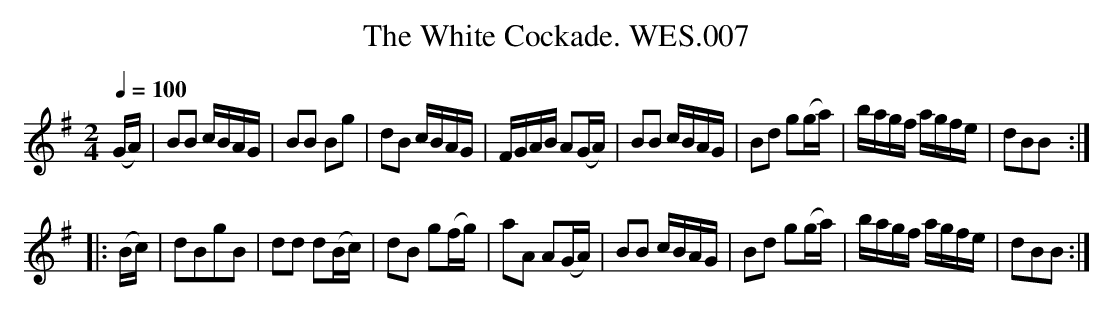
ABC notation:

X:1
T:White Cockade. WES.007, The
M:2/4
L:1/8
Q:1/4=100
K:G
(G/A/)|BB c/B/A/G/|BB Bg|dB c/B/A/G/|F/G/A/B/ A(G/A/)|BB c/B/A/G/|Bd g(g/a/)|b/a/g/f/ a/g/f/e/|dBB:|
|:(B/c/)|dBgB|dd d(B/c/)|dB g(f/g/)|aA A(G/A/)|BB c/B/A/G/|Bd g(g/a/)|b/a/g/f/ a/g/f/e/|dBB :|
